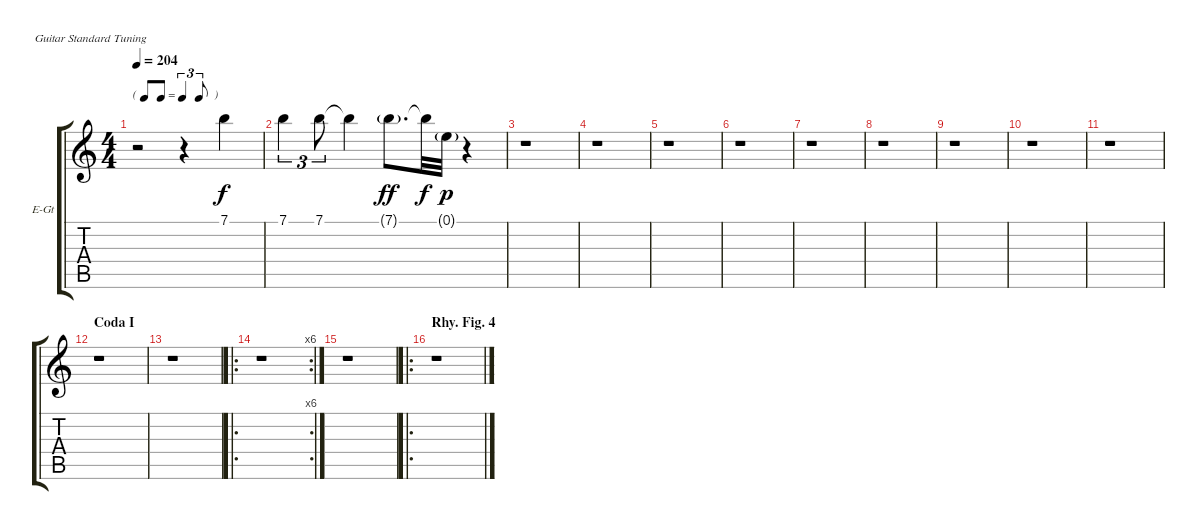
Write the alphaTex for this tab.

\bracketExtendMode groupsimilarinstruments
\firstSystemTrackNameOrientation horizontal
\otherSystemsTrackNameOrientation horizontal
\track ("Voice" "E-Gt") {mute instrument distortionguitar}
\staff {score tabs}
\tuning (E4 B3 G3 D3 A2 E2)
\ts (4 4)
\tf triplet8th
\tempo 204
\clef g2
\scale
0.333333
\ks c
r.2{dy p} r.4 7.1.4{dy f} |
\scale
0.333333 7.1.4{tu (3 2)} 7.1.8{tu (3 2)} 7.1{t}.4 7.1{g}.8{d dy ff} 7.1{t}.32{dy f} 0.1{g}.32{dy p} r.4 |
\scale
0.333333 r.1 |
\scale
0.333333 r.1 |
\scale
0.333333 r.1 |
\scale
0.333333 r.1 |
\scale
0.333333 r.1 |
\scale
0.333333 r.1 |
\scale
0.333333 r.1 |
\scale
0.333333 r.1 |
\scale
0.333333 r.1 |
\section ("" "Coda I")
\scale
0.333333 r.1 |
\scale
0.333333 r.1 |
\ro
\rc 6
\scale
0.333333 r.1 |
\scale
0.333333 r.1 |
\ro
\section ("" "Rhy. Fig. 4")
\scale
0.333333 r.1
